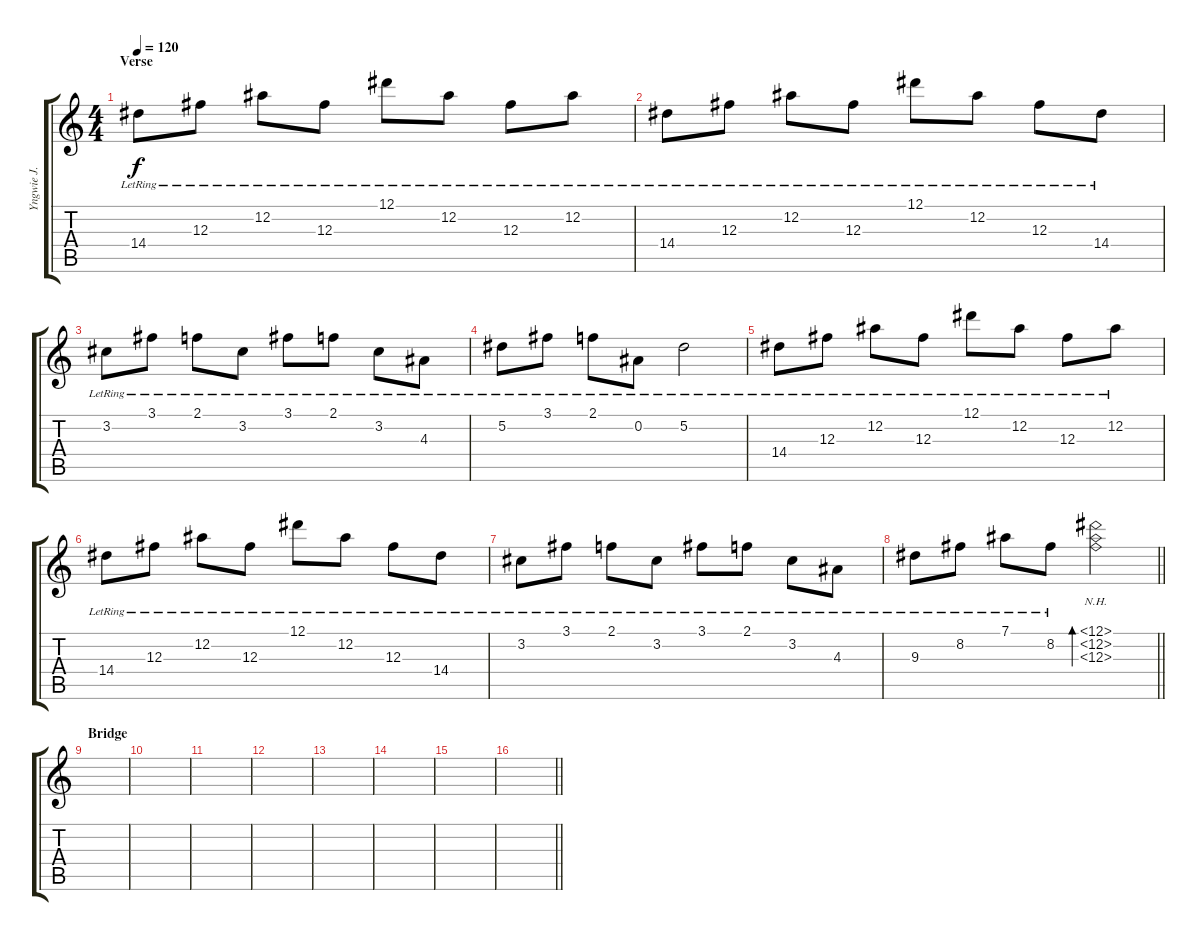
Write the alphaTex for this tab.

\track ("Yngwie J. Malmsteen" "Yngwie J. ") {instrument acousticguitarsteel}
\staff {score tabs}
\tuning (Eb4 Bb3 Gb3 Db3 Ab2 Eb2) {hide}
\ts (4 4)
\section ("" "Verse")
\tempo 120
\clef g2
\ks c
14.4{lr}.8{dy f} 12.3{lr}.8 12.2{lr}.8 12.3{lr}.8 12.1{lr}.8 12.2{lr}.8 12.3{lr}.8 12.2{lr}.8 |
14.4{lr}.8 12.3{lr}.8 12.2{lr}.8 12.3{lr}.8 12.1{lr}.8 12.2{lr}.8 12.3{lr}.8 14.4{lr}.8 |
3.2{lr}.8 3.1{lr}.8 2.1{lr}.8 3.2{lr}.8 3.1{lr}.8 2.1{lr}.8 3.2{lr}.8 4.3{lr}.8 |
5.2{lr}.8 3.1{lr}.8 2.1{lr}.8 0.2{lr}.8 5.2{lr}.2 |
14.4{lr}.8 12.3{lr}.8 12.2{lr}.8 12.3{lr}.8 12.1{lr}.8 12.2{lr}.8 12.3{lr}.8 12.2{lr}.8 |
14.4{lr}.8 12.3{lr}.8 12.2{lr}.8 12.3{lr}.8 12.1{lr}.8 12.2{lr}.8 12.3{lr}.8 14.4{lr}.8 |
3.2{lr}.8 3.1{lr}.8 2.1{lr}.8 3.2{lr}.8 3.1{lr}.8 2.1{lr}.8 3.2{lr}.8 4.3{lr}.8 |
\barLineRight lightlight
9.3{lr}.8 8.2{lr}.8 7.1{lr}.8 8.2{lr}.8 (12.1{nh} 12.2{nh} 12.3{nh}).2{bd 240} |
\section ("" "Bridge")
|
|
|
|
|
|
|
\barLineRight lightlight
